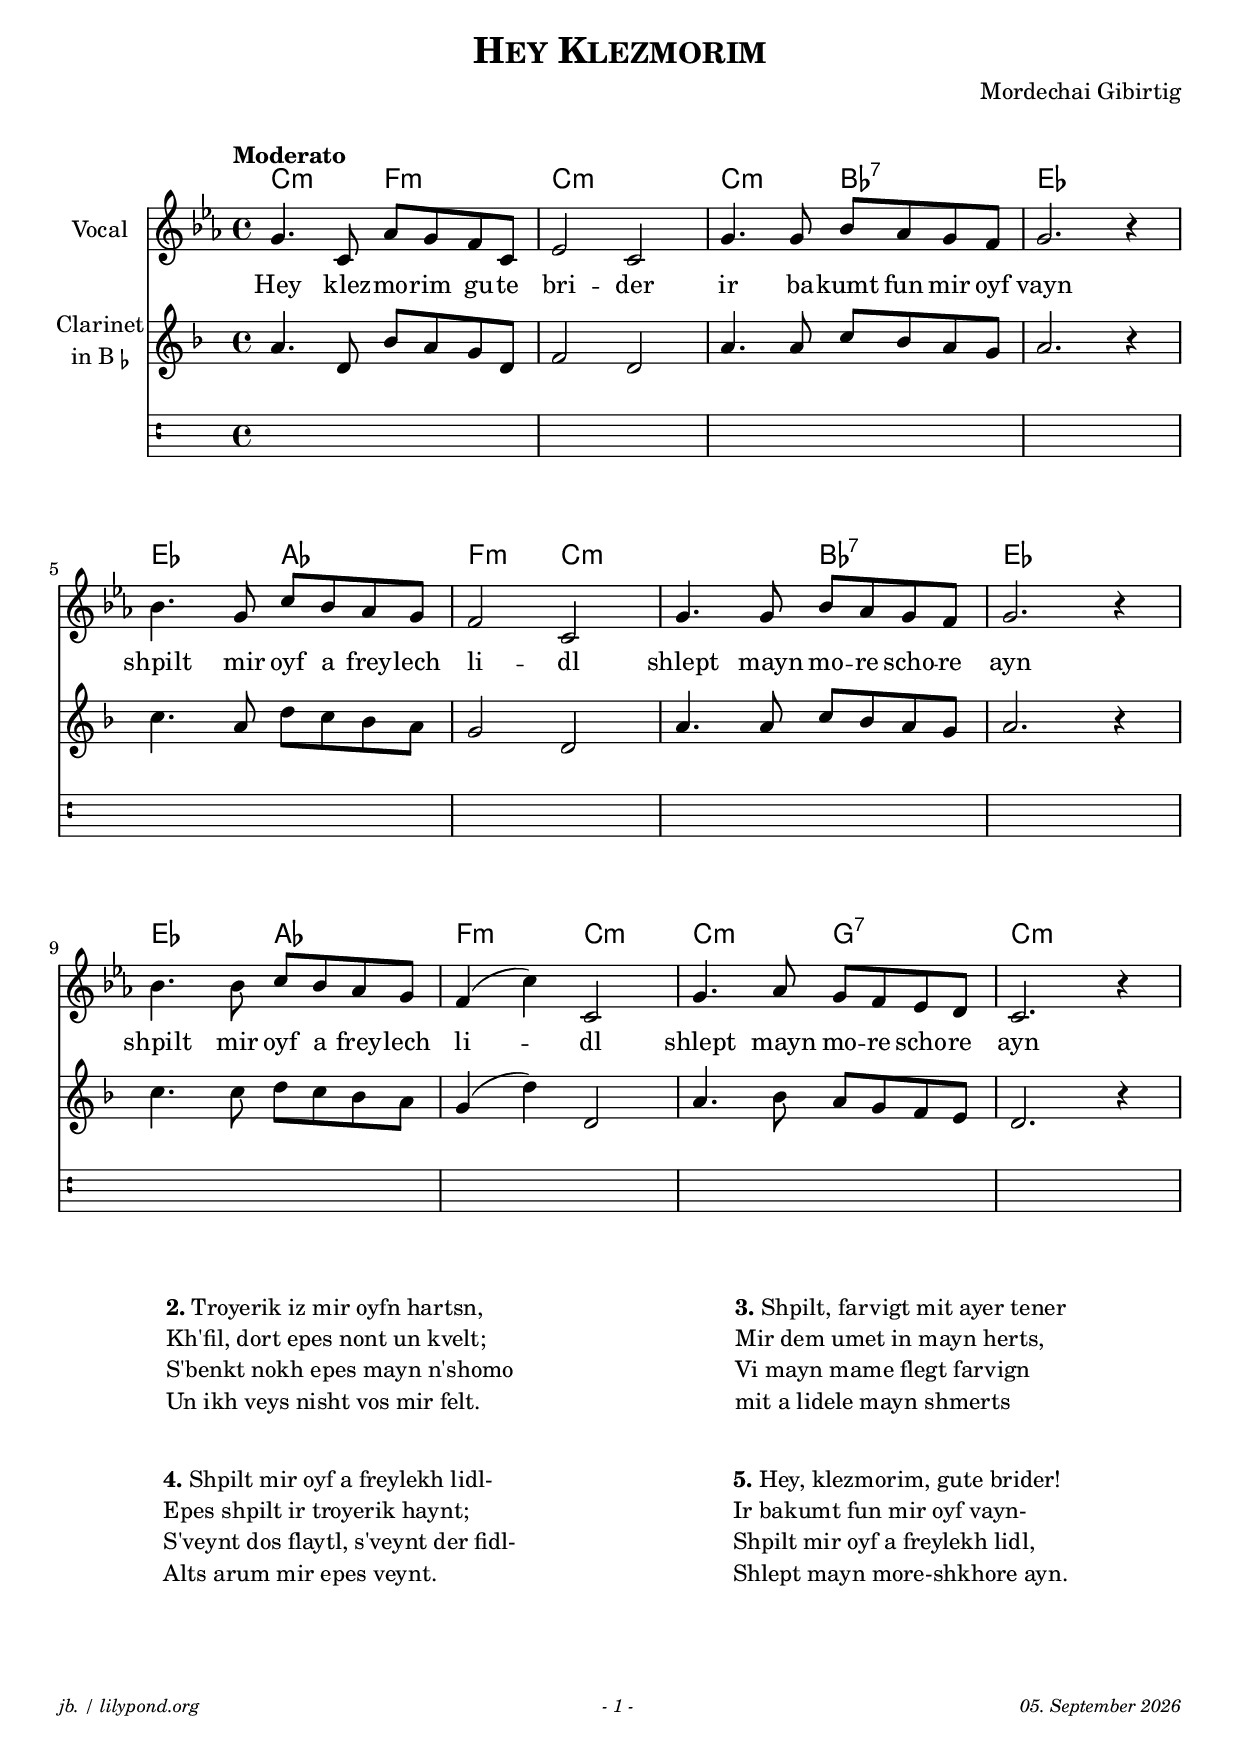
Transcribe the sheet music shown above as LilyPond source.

\version "2.20.0"

\version "2.20.0"

piecename_footerline = "Hey Klezmorim"

\header {
  title = \markup \caps  {"Hey Klezmorim"}
  composer = "Mordechai Gibirtig"
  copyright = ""
  arranger = " "
  meter = \markup \italic {""}
  }

\include "../_common/footers.ily"
\footer_common_with_pagenum 

\paper {
  system-system-spacing.padding = #7.8
  ragged-last-bottom = ##t
}

\version "2.20.0"

global = { 
  \time 4/4 
  \key c \minor  }
voice_vocal = \transpose c c' {
  g4. c8 as g f c es2 c2 g4. g8 bes as g f g2. r4 \break 
  bes4. g8 c' bes as g f2 c2 g4. g8 bes as g f g2. r4 \break
  bes4. bes8 c' bes as g f4 (c') c2 g4. as8 g f es d c2. r4
}

voice_chords = \chordmode { 
  c2:m f2:m c1:m c2:m bes2:7 es1
  es2 as f2:m c2:m s2 bes:7 es1
  es2 as f2:m c2:m c2:m g2:7 c1:m
}


\version "2.20.0"

stanza_one = \lyricmode {
  Hey4. klez8 -- mo -- rim " gu" -- te bri2 -- der2
  ir4. ba8 -- kumt fun mir oyf vayn2. ""4
  shpilt4. mir8 oyf a frey -- lech li2 -- "dl"2 
  shlept4. mayn8 mo -- re scho -- re ayn2. ""4
  shpilt4. mir8 oyf a frey -- lech li2 -- "dl"2  
  shlept4. mayn8 mo -- re scho -- re ayn2. ""4
  
}

stanza_tabloid_a = 
  \markup \fontsize #-0 {
  \fill-line {
      \hspace #1
        \column  {
          \line { \bold {2.} Troyerik iz mir oyfn hartsn,  }
          \line { Kh'fil, dort epes nont un kvelt; }
          \line { S'benkt nokh epes mayn n'shomo }
          \line { Un ikh veys nisht vos mir felt. }
        }
       \hspace #1
        \column  {
          \line { \bold {3.} Shpilt, farvigt mit ayer tener }
          \line { Mir dem umet in mayn herts, }
          \line { Vi mayn mame flegt farvign }
          \line { mit a lidele mayn shmerts }
        }
      \hspace #1

    }
  }
  
stanza_tabloid_b = 
  \markup \fontsize #-0 {
  \fill-line {
      \hspace #1
        \column  {
          \line { \bold {4.} Shpilt mir oyf a freylekh lidl- }
          \line { Epes shpilt ir troyerik haynt; }
          \line { S'veynt dos flaytl, s'veynt der fidl-  }
          \line { Alts arum mir epes veynt. }
        }
        \hspace #1
        \column  {
          \line { \bold {5.} Hey, klezmorim, gute brider! }
          \line {  Ir bakumt fun mir oyf vayn- }
          \line {  Shpilt mir oyf a freylekh lidl, }
          \line {  Shlept mayn more-shkhore ayn. }
        }
        \hspace #1

    }
  }


\markup \vspace #0 % space between header and score

\score {
  \header { piece = "" }
  <<
    \new ChordNames \with {
      midiInstrument = "acoustic grand" }
     \voice_chords
  
    \new Staff \with {
      midiInstrument = "acoustic guitar (nylon)"
      instrumentName = "Vocal" }
      {
        \global
        \tempo "Moderato"
        \voice_vocal
      }
   
    \new Lyrics \with {    
      \override VerticalAxisGroup.nonstaff-relatedstaff-spacing.padding = #0.8  %spacer before textlines
      }
      \stanza_one
      
      % empty staff for notes
  \new Staff \with {
      midiInstrument = "acoustic guitar (nylon)"
      instrumentName = \markup { \center-column { "Clarinet"\line { "in B" \tiny \flat } } } }
    {
      \key d \minor 
      \transpose g a \voice_vocal 
    }

\new Staff {
    \clef "vaticana-do2" s1 * 12 }  

  >>


 \layout { }
 \midi { \tempo 4=100 }
}

\stanza_tabloid_a
\markup \vspace #1.5 % space between header and score

\stanza_tabloid_b
%\markup \vspace #0.5 % space between header and score
